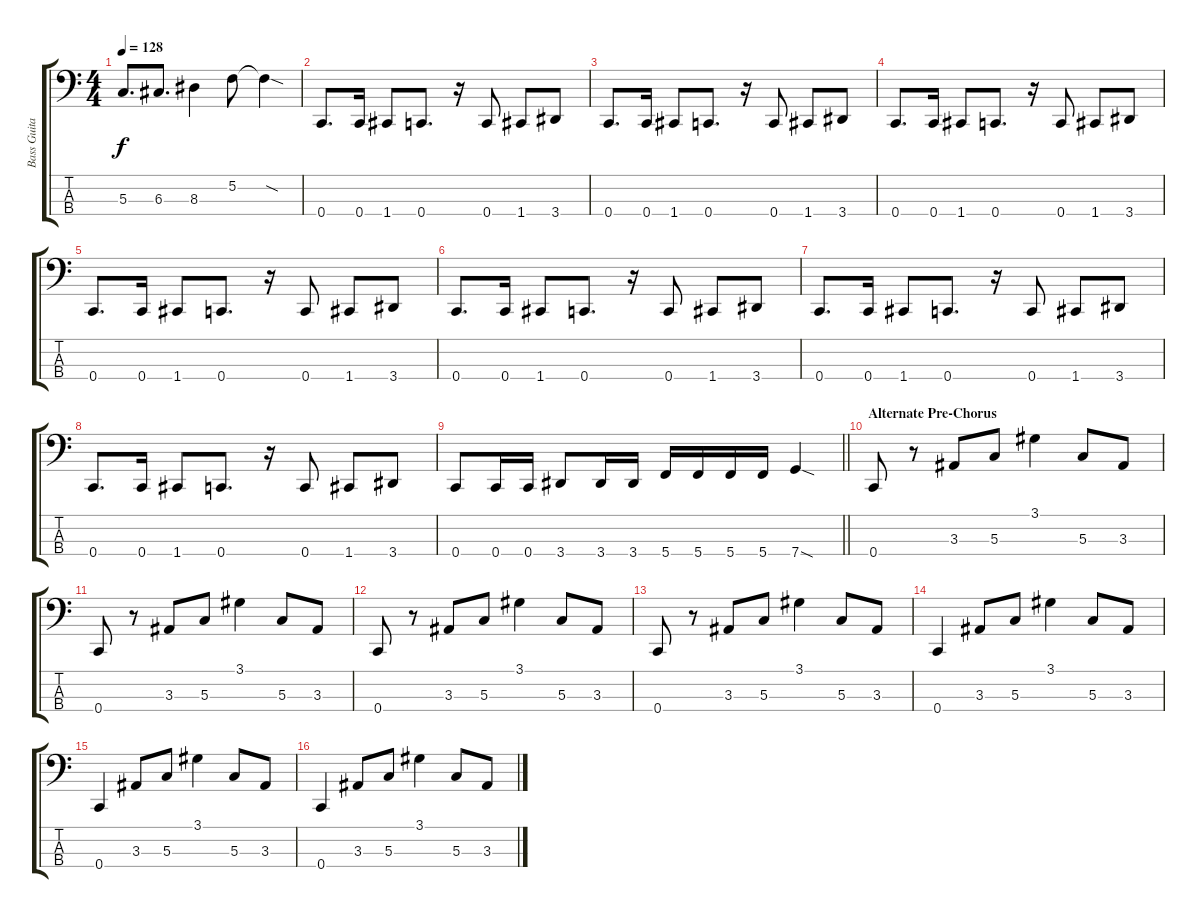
\track ("Bass Guitar" "Bass Guita") {instrument electricbassfinger}
\staff {score tabs}
\tuning (F2 C2 G1 C1) {hide}
\ts (4 4)
\tempo 128
\clef f4
\ks c
5.3.8{d dy f} 6.3.8{d} 8.3.4 5.2.8 5.2{sod t}.4 |
0.4.8{d} 0.4.16 1.4.8 0.4.8{d} r.16 0.4.8 1.4.8 3.4.8 |
0.4.8{d} 0.4.16 1.4.8 0.4.8{d} r.16 0.4.8 1.4.8 3.4.8 |
0.4.8{d} 0.4.16 1.4.8 0.4.8{d} r.16 0.4.8 1.4.8 3.4.8 |
0.4.8{d} 0.4.16 1.4.8 0.4.8{d} r.16 0.4.8 1.4.8 3.4.8 |
0.4.8{d} 0.4.16 1.4.8 0.4.8{d} r.16 0.4.8 1.4.8 3.4.8 |
0.4.8{d} 0.4.16 1.4.8 0.4.8{d} r.16 0.4.8 1.4.8 3.4.8 |
0.4.8{d} 0.4.16 1.4.8 0.4.8{d} r.16 0.4.8 1.4.8 3.4.8 |
\barLineRight lightlight
0.4.8 0.4.16 0.4.16 3.4.8 3.4.16 3.4.16 5.4.16 5.4.16 5.4.16 5.4.16 7.4{sod}.4 |
\section ("" "Alternate Pre-Chorus")
0.4.8 r.8 3.3.8 5.3.8 3.1.4 5.3.8 3.3.8 |
0.4.8 r.8 3.3.8 5.3.8 3.1.4 5.3.8 3.3.8 |
0.4.8 r.8 3.3.8 5.3.8 3.1.4 5.3.8 3.3.8 |
0.4.8 r.8 3.3.8 5.3.8 3.1.4 5.3.8 3.3.8 |
0.4.4 3.3.8 5.3.8 3.1.4 5.3.8 3.3.8 |
0.4.4 3.3.8 5.3.8 3.1.4 5.3.8 3.3.8 |
0.4.4 3.3.8 5.3.8 3.1.4 5.3.8 3.3.8
